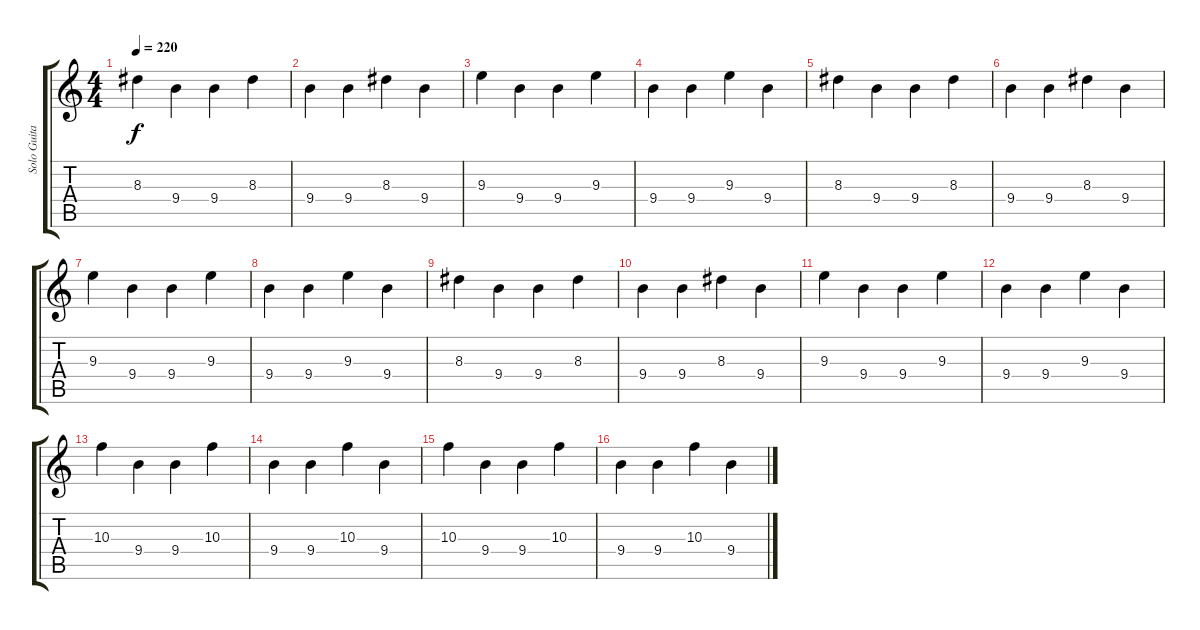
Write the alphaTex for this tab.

\track ("Solo Guitar" "Solo Guita") {instrument distortionguitar}
\staff {score tabs}
\tuning (E4 B3 G3 D3 A2 E2) {hide}
\ts (4 4)
\tempo 220
\clef g2
\ks c
8.3.4{dy f} 9.4.4 9.4.4 8.3.4 |
9.4.4 9.4.4 8.3.4 9.4.4 |
9.3.4 9.4.4 9.4.4 9.3.4 |
9.4.4 9.4.4 9.3.4 9.4.4 |
8.3.4 9.4.4 9.4.4 8.3.4 |
9.4.4 9.4.4 8.3.4 9.4.4 |
9.3.4 9.4.4 9.4.4 9.3.4 |
9.4.4 9.4.4 9.3.4 9.4.4 |
8.3.4 9.4.4 9.4.4 8.3.4 |
9.4.4 9.4.4 8.3.4 9.4.4 |
9.3.4 9.4.4 9.4.4 9.3.4 |
9.4.4 9.4.4 9.3.4 9.4.4 |
10.3.4 9.4.4 9.4.4 10.3.4 |
9.4.4 9.4.4 10.3.4 9.4.4 |
10.3.4 9.4.4 9.4.4 10.3.4 |
9.4.4 9.4.4 10.3.4 9.4.4
